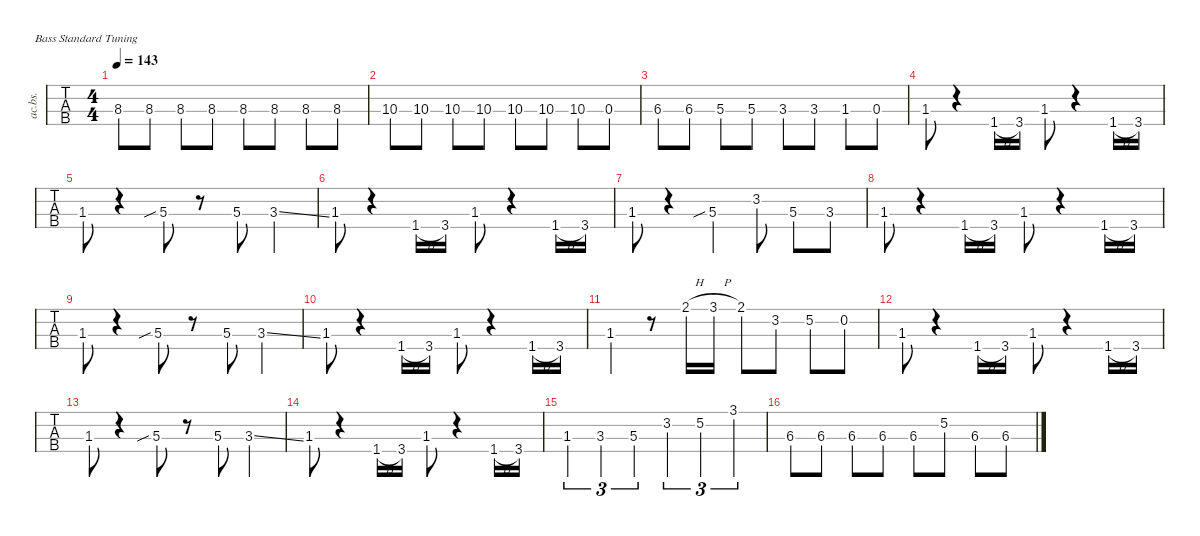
\defaultSystemsLayout 4
\hideDynamics
\bracketExtendMode nobrackets
\track ("Acoustic Bass" "ac.bs.") {instrument acousticbass}
\staff {tabs}
\tuning (G2 D2 A1 E1)
\ts (4 4)
\tempo 143
\clef f4
\ks c
8.3.8{dy f} 8.3.8 8.3.8 8.3.8 8.3.8 8.3.8 8.3.8 8.3.8 |
10.3.8 10.3.8 10.3.8 10.3.8 10.3.8 10.3.8 10.3.8 0.3.8 |
6.3{acc #}.8 6.3{acc #}.8 5.3.8 5.3.8 3.3.8 3.3.8 1.3{acc #}.8 0.3.8 |
1.3{acc #}.8 r.4 1.4{h}.16 3.4.16 1.3{acc #}.8 r.4 1.4{h}.16 3.4.16 |
1.3{acc #}.8 r.4 5.3{sib}.8 r.8 5.3.8 3.3{ss}.4 |
1.3{acc #}.8 r.4 1.4{h}.16 3.4.16 1.3{acc #}.8 r.4 1.4{h}.16 3.4.16 |
1.3{acc #}.8 r.4 5.3{sib}.4 3.2.8 5.3.8 3.3.8 |
1.3{acc #}.8 r.4 1.4{h}.16 3.4.16 1.3{acc #}.8 r.4 1.4{h}.16 3.4.16 |
1.3{acc #}.8 r.4 5.3{sib}.8 r.8 5.3.8 3.3{ss}.4 |
1.3{acc #}.8 r.4 1.4{h}.16 3.4.16 1.3{acc #}.8 r.4 1.4{h}.16 3.4.16 |
1.3{acc #}.4 r.8 2.1{h}.16 3.1{h acc #}.16 2.1.8 3.2.8 5.2.8 0.2.8 |
1.3{acc #}.8 r.4 1.4{h}.16 3.4.16 1.3{acc #}.8 r.4 1.4{h}.16 3.4.16 |
1.3{acc #}.8 r.4 5.3{sib}.8 r.8 5.3.8 3.3{ss}.4 |
1.3{acc #}.8 r.4 1.4{h}.16 3.4.16 1.3{acc #}.8 r.4 1.4{h}.16 3.4.16 |
1.3{acc #}.4{tu (3 2)} 3.3.4{tu (3 2)} 5.3.4{tu (3 2)} 3.2.4{tu (3 2)} 5.2.4{tu (3 2)} 3.1{acc #}.4{tu (3 2)} |
6.3{acc #}.8 6.3{acc #}.8 6.3{acc #}.8 6.3{acc #}.8 6.3{acc #}.8 5.2.8 6.3{acc #}.8 6.3{acc #}.8
